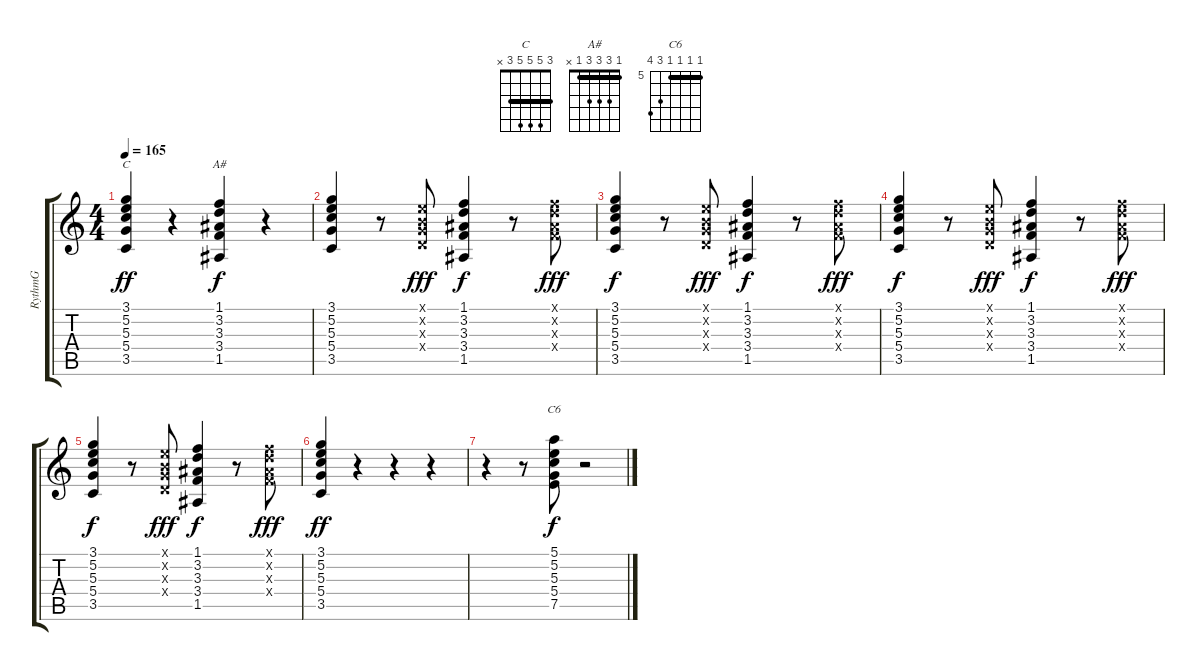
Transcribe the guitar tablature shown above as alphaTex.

\track ("RythmG" "RythmG") {instrument acousticguitarsteel}
\staff {score tabs}
\tuning (E4 B3 G3 D3 A2 E2) {hide}
\chord ("C" 3 5 5 5 3 x) {barre 3}
\chord ("A#" 1 3 3 3 1 x) {barre 1}
\chord ("C6" 5 5 5 5 7 8) {firstfret 5 barre 5}
\ts (4 4)
\tempo 165
\clef g2
\ks c
(3.1 5.2 5.3 5.4 3.5).4{ch "C" dy ff} r.4 (1.1 3.2 3.3 3.4 1.5).4{ch "A#" dy f} r.4 |
(3.1 5.2 5.3 5.4 3.5).4 r.8 (0.1{x} 0.2{x} 0.3{x} 0.4{x}).8{dy fff} (1.1 3.2 3.3 3.4 1.5).4{dy f} r.8 (1.1{x} 3.2{x} 3.3{x} 3.4{x}).8{dy fff} |
(3.1 5.2 5.3 5.4 3.5).4{dy f} r.8 (0.1{x} 0.2{x} 0.3{x} 0.4{x}).8{dy fff} (1.1 3.2 3.3 3.4 1.5).4{dy f} r.8 (1.1{x} 3.2{x} 3.3{x} 3.4{x}).8{dy fff} |
(3.1 5.2 5.3 5.4 3.5).4{dy f} r.8 (0.1{x} 0.2{x} 0.3{x} 0.4{x}).8{dy fff} (1.1 3.2 3.3 3.4 1.5).4{dy f} r.8 (1.1{x} 3.2{x} 3.3{x} 3.4{x}).8{dy fff} |
(3.1 5.2 5.3 5.4 3.5).4{dy f} r.8 (0.1{x} 0.2{x} 0.3{x} 0.4{x}).8{dy fff} (1.1 3.2 3.3 3.4 1.5).4{dy f} r.8 (1.1{x} 3.2{x} 3.3{x} 3.4{x}).8{dy fff} |
(3.1 5.2 5.3 5.4 3.5).4{dy ff} r.4 r.4 r.4 |
r.4 r.8 (5.1 5.2 5.3 5.4 7.5).8{ch "C6" dy f} r.2
